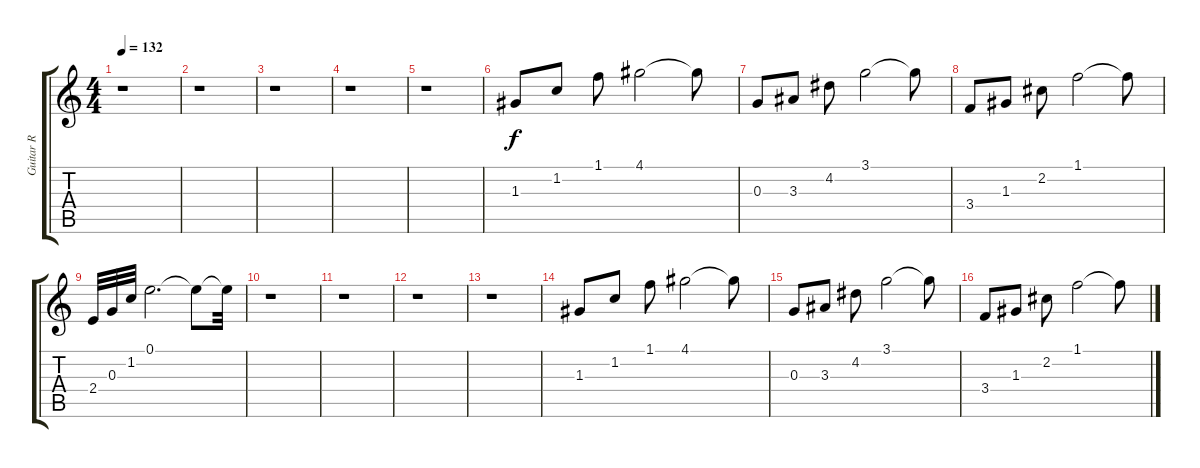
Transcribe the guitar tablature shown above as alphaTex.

\track ("Guitar R" "Guitar R") {instrument acousticguitarnylon}
\staff {score tabs}
\tuning (E4 B3 G3 D3 A2 E2) {hide}
\ts (4 4)
\tempo 132
\clef g2
\ks c
r.1{dy f} |
r.1 |
r.1 |
r.1 |
r.1 |
1.3.8 1.2.8 1.1.8 4.1.2 4.1{t}.8 |
0.3.8 3.3.8 4.2.8 3.1.2 3.1{t}.8 |
3.4.8 1.3.8 2.2.8 1.1.2 1.1{t}.8 |
2.4.32 0.3.32 1.2.32 0.1.2{d} 0.1{t}.8 0.1{t}.32 |
r.1 |
r.1 |
r.1 |
r.1 |
1.3.8 1.2.8 1.1.8 4.1.2 4.1{t}.8 |
0.3.8 3.3.8 4.2.8 3.1.2 3.1{t}.8 |
3.4.8 1.3.8 2.2.8 1.1.2 1.1{t}.8
